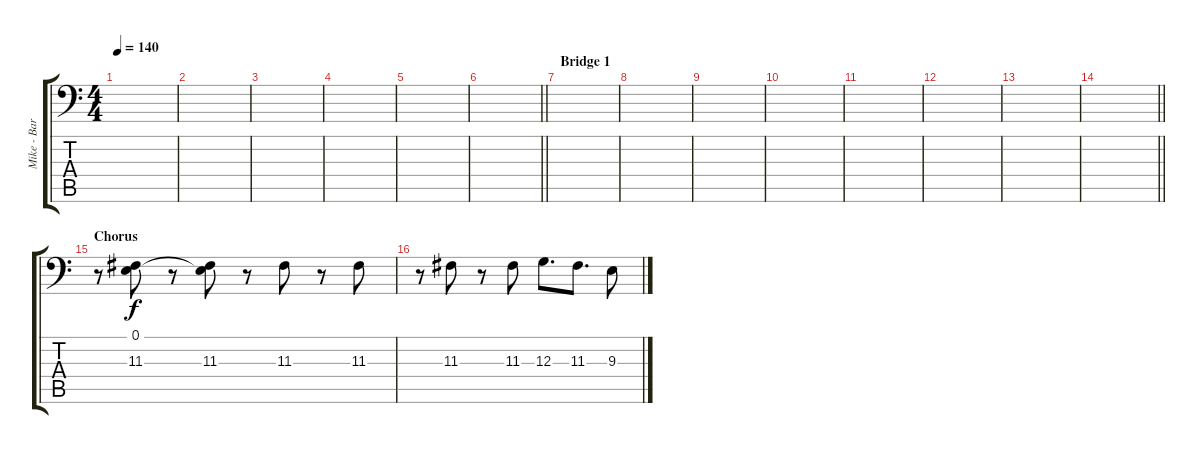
\track ("Mike - Bari" "Mike - Bar") {instrument baritonesax}
\staff {score tabs}
\tuning (E3 B2 G2 D2 A1 E1) {hide}
\ts (4 4)
\tempo 140
\clef f4
\ks c
|
|
|
|
|
\barLineRight lightlight
|
\section ("" "Bridge 1")
|
|
|
|
|
|
|
\barLineRight lightlight
|
\section ("" "Chorus")
r.8 (0.1 11.3).8 r.8 (0.1{t} 11.3).8 r.8 11.3.8 r.8 11.3.8 |
r.8 11.3.8 r.8 11.3.8 12.3.8{d} 11.3.8{d} 9.3.8
